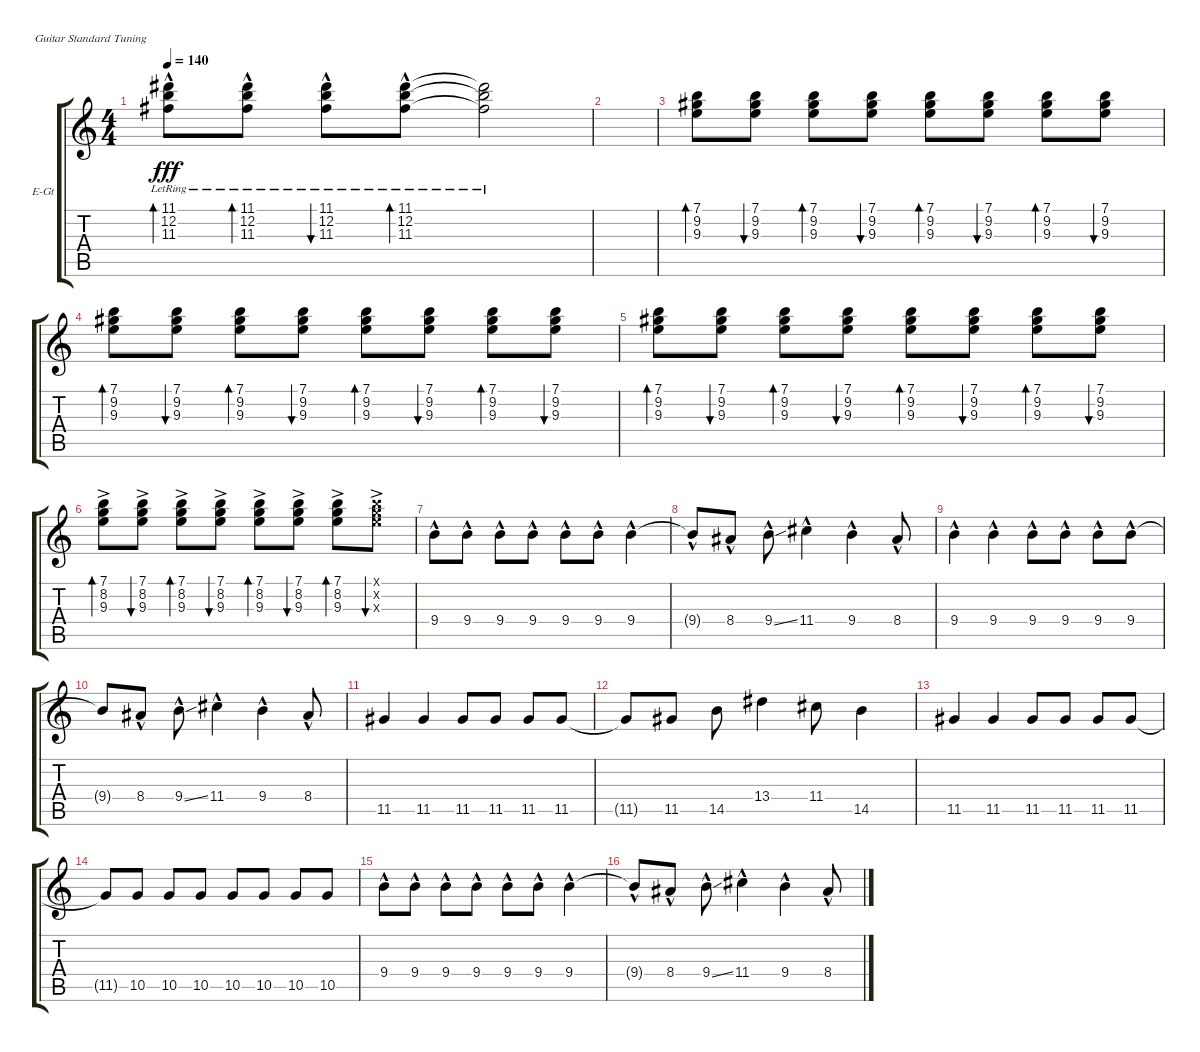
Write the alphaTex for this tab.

\defaultSystemsLayout 4
\bracketExtendMode groupsimilarinstruments
\firstSystemTrackNameOrientation horizontal
\otherSystemsTrackNameOrientation horizontal
\track ("Turner" "E-Gt") {instrument electricguitarclean}
\staff {score tabs}
\tuning (E4 B3 G3 D3 A2 E2)
\ts (4 4)
\tempo 140
\clef g2
\ks c
(11.1{hac lr} 11.3{hac lr} 12.2{hac lr}).8{bd 48 dy fff} (11.1{hac lr} 11.3{hac lr} 12.2{hac lr}).8{bd 48} (11.1{hac lr} 11.3{hac lr} 12.2{hac lr}).8{bu 47} (11.1{hac lr} 12.2{hac lr} 11.3{hac lr}).8{bd 48} (11.1{lr t} 12.2{lr t} 11.3{lr t}).2 |
|
(7.1 9.2 9.3).8{bd 51} (7.1 9.2 9.3).8{bu 51} (7.1 9.2 9.3).8{bd 51} (7.1 9.2 9.3).8{bu 51} (7.1 9.2 9.3).8{bd 51} (7.1 9.2 9.3).8{bu 51} (7.1 9.2 9.3).8{bd 51} (7.1 9.2 9.3).8{bu 51} |
(7.1 9.2 9.3).8{bd 51} (7.1 9.2 9.3).8{bu 51} (7.1 9.2 9.3).8{bd 51} (7.1 9.2 9.3).8{bu 51} (7.1 9.2 9.3).8{bd 51} (7.1 9.2 9.3).8{bu 51} (7.1 9.2 9.3).8{bd 51} (7.1 9.2 9.3).8{bu 51} |
(7.1 9.2 9.3).8{bd 51} (7.1 9.2 9.3).8{bu 51} (7.1 9.2 9.3).8{bd 51} (7.1 9.2 9.3).8{bu 51} (7.1 9.2 9.3).8{bd 51} (7.1 9.2 9.3).8{bu 51} (7.1 9.2 9.3).8{bd 51} (7.1 9.2 9.3).8{bu 51} |
(7.1{ac} 8.2{ac} 9.3{ac}).8{bd 51} (7.1{ac} 8.2{ac} 9.3{ac}).8{bu 51} (7.1{ac} 8.2{ac} 9.3{ac}).8{bd 51} (7.1{ac} 8.2{ac} 9.3{ac}).8{bu 51} (7.1{ac} 8.2{ac} 9.3{ac}).8{bd 51} (7.1{ac} 8.2{ac} 9.3{ac}).8{bu 51} (7.1{ac} 8.2{ac} 9.3{ac}).8{bd 51} (7.1{ac x} 8.2{ac x} 9.3{ac x}).8{bu 51} |
9.4{hac}.8 9.4{hac}.8 9.4{hac}.8 9.4{hac}.8 9.4{hac}.8 9.4{hac}.8 9.4{hac}.4 |
9.4{hac t}.8 8.4{hac}.8 9.4{ss hac}.8 11.4{hac}.4 9.4{hac}.4 8.4{hac}.8 |
9.4{hac}.4 9.4{hac}.4 9.4{hac}.8 9.4{hac}.8 9.4{hac}.8 9.4{hac}.8 |
9.4{t}.8 8.4{hac}.8 9.4{ss hac}.8 11.4{hac}.4 9.4{hac}.4 8.4{hac}.8 |
11.5.4 11.5.4 11.5.8 11.5.8 11.5.8 11.5.8 |
11.5{t}.8 11.5.8 14.5.8 13.4.4 11.4.8 14.5.4 |
11.5.4 11.5.4 11.5.8 11.5.8 11.5.8 11.5.8 |
11.5{t}.8 10.5.8 10.5.8 10.5.8 10.5.8 10.5.8 10.5.8 10.5.8 |
9.4{hac}.8 9.4{hac}.8 9.4{hac}.8 9.4{hac}.8 9.4{hac}.8 9.4{hac}.8 9.4{hac}.4 |
9.4{hac t}.8 8.4{hac}.8 9.4{ss hac}.8 11.4{hac}.4 9.4{hac}.4 8.4{hac}.8
